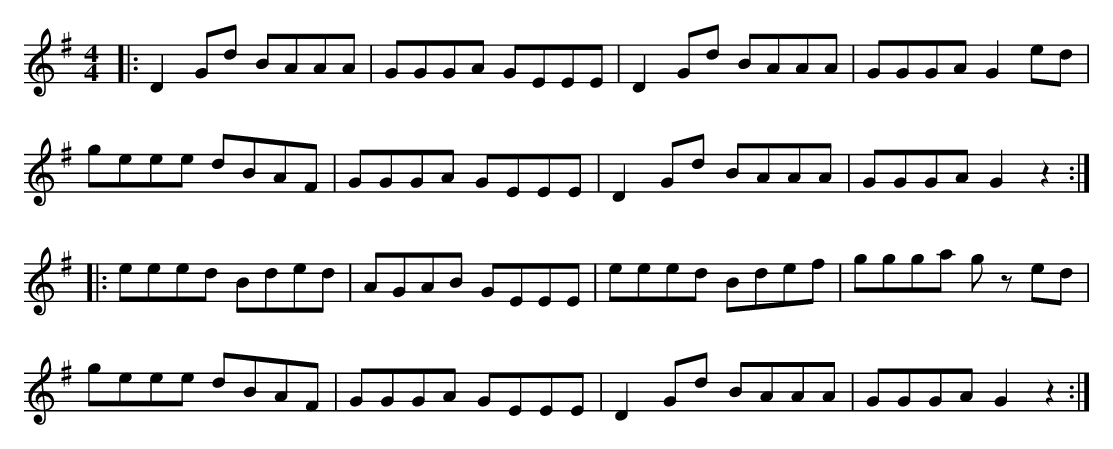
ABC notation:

X:1
M:4/4
K:G
|:D2Gd BAAA|GGGA GEEE|D2Gd BAAA|GGGA G2 ed|
geee dBAF|GGGA GEEE|D2Gd BAAA|GGGA G2 z2:|
|:eeed Bded|AGAB GEEE|eeed Bdef|ggga g z ed|
geee dBAF|GGGA GEEE|D2Gd BAAA|GGGA G2 z2:|
